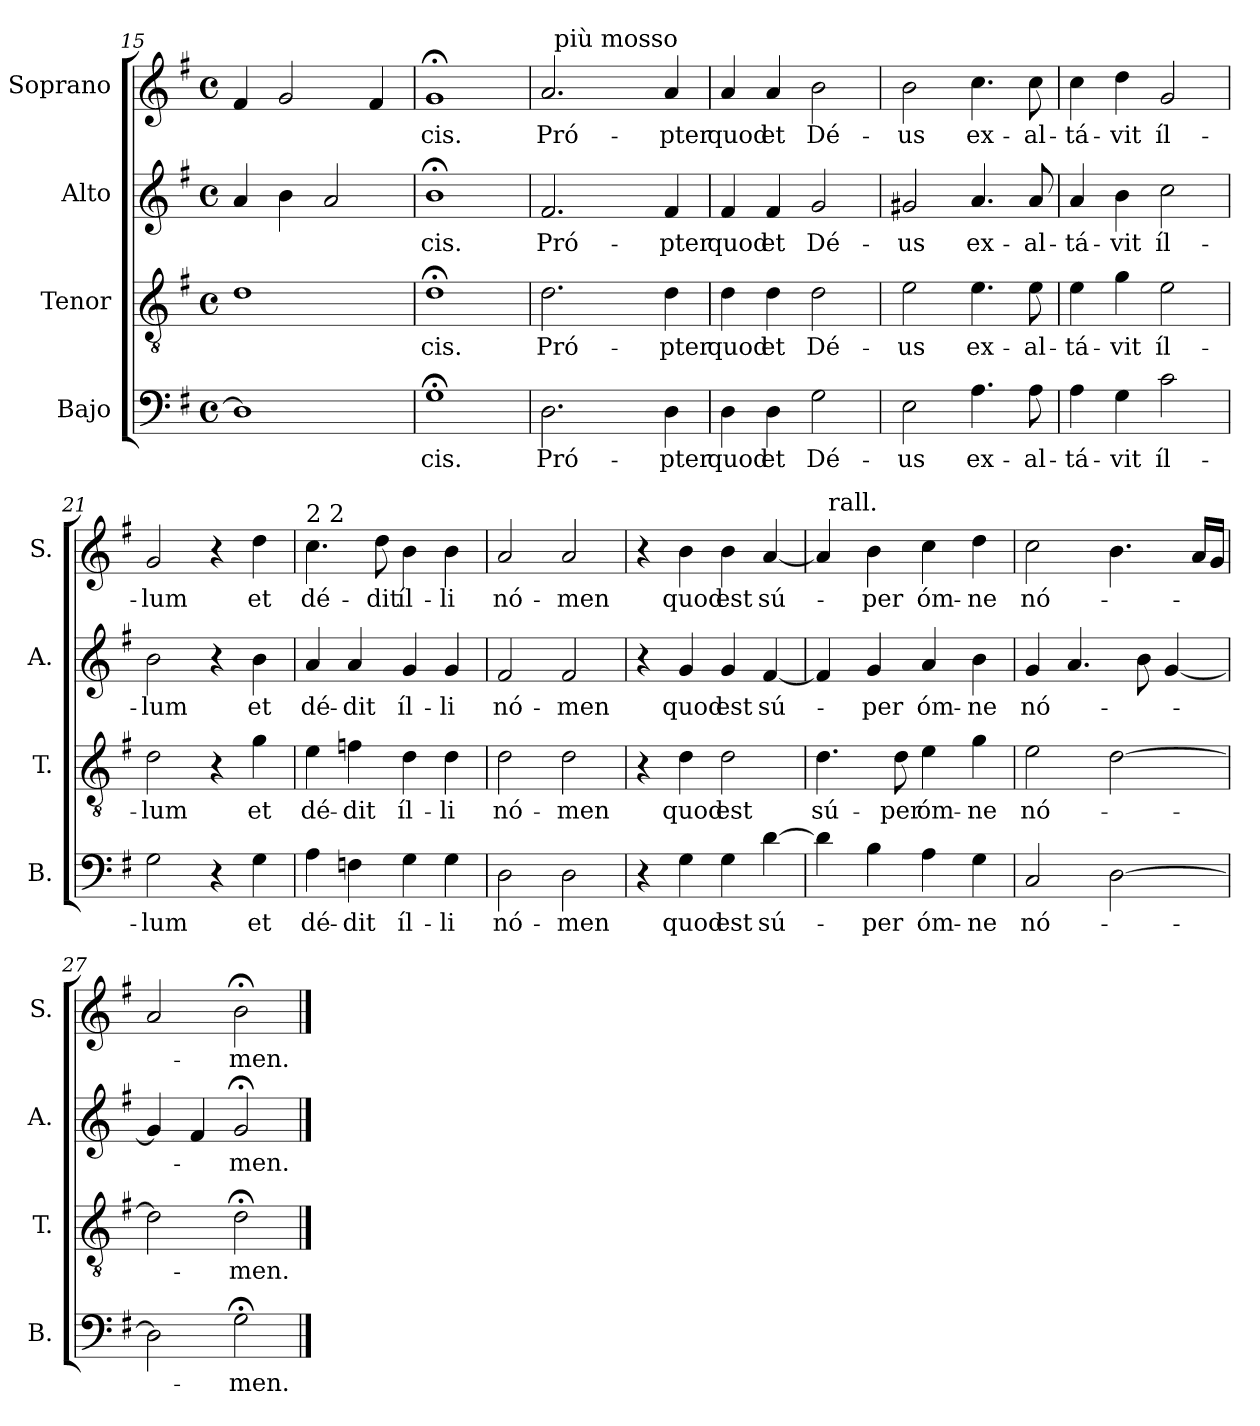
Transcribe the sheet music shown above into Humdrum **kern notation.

**kern	**text	**kern	**text	**kern	**text	**kern	**text
*part4	*part4	*part3	*part3	*part2	*part2	*part1	*part1
*staff4	*staff4	*staff3	*staff3	*staff2	*staff2	*staff1	*staff1
*I"Bajo	*	*I"Tenor	*	*I"Alto	*	*I"Soprano	*
*I'B.	*	*I'T.	*	*I'A.	*	*I'S.	*
*clefF4	*	*clefGv2	*	*clefG2	*	*clefG2	*
*k[f#]	*	*k[f#]	*	*k[f#]	*	*k[f#]	*
*G:	*	*G:	*	*G:	*	*G:	*
*M4/4	*	*M4/4	*	*M4/4	*	*M4/4	*
*met(c)	*	*met(c)	*	*met(c)	*	*met(c)	*
=15	=15	=15	=15	=15	=15	=15	=15
1D]	.	1d	.	4a/	.	4f#/	.
.	.	.	.	4b\	.	2g/	.
.	.	.	.	2a/	.	.	.
.	.	.	.	.	.	4f#/	.
=16	=16	=16	=16	=16	=16	=16	=16
!	!LO:LY:b	!	!LO:LY:b	!	!LO:LY:b	!	!LO:LY:b
1G;<	-cis.	1d;<	-cis.	1b;<	-cis.	1g;<	-cis.
!!LO:LB:g=z
=17	=17	=17	=17	=17	=17	=17	=17
!	!	!	!	!	!	!LO:TX:a:t=1 7	!
!	!LO:LY:b	!	!LO:LY:b	!	!LO:LY:b	!	!LO:LY:b
*	*	*	*	*	*	*^	*
2.D\	Pró-	2.d\	Pró-	2.f#/	Pró-	2.a/	32ryy	Pró-
!	!	!	!	!	!	!	!LO:TX:a:t=più mosso	!
.	.	.	.	.	.	.	2ryy	.
.	.	.	.	.	.	.	4...ryy	.
!	!LO:LY:b	!	!LO:LY:b	!	!LO:LY:b	!	!	!LO:LY:b
4D\	-pter	4d\	-pter	4f#/	-pter	4a/	.	-pter
=18	=18	=18	=18	=18	=18	=18	=18	=18
!	!LO:LY:b	!	!LO:LY:b	!	!LO:LY:b	!	!	!LO:LY:b
*	*	*	*	*	*	*v	*v	*
4D\	quod	4d\	quod	4f#/	quod	4a/	quod
!	!LO:LY:b	!	!LO:LY:b	!	!LO:LY:b	!	!LO:LY:b
4D\	et	4d\	et	4f#/	et	4a/	et
!	!LO:LY:b	!	!LO:LY:b	!	!LO:LY:b	!	!LO:LY:b
2G\	Dé-	2d\	Dé-	2g/	Dé-	2b\	Dé-
=19	=19	=19	=19	=19	=19	=19	=19
!	!LO:LY:b	!	!LO:LY:b	!	!LO:LY:b	!	!LO:LY:b
2E\	-us	2e\	-us	2g#X/	-us	2b\	-us
!	!LO:LY:b	!	!LO:LY:b	!	!LO:LY:b	!	!LO:LY:b
4.A\	ex-	4.e\	ex-	4.a/	ex-	4.cc\	ex-
!	!LO:LY:b	!	!LO:LY:b	!	!LO:LY:b	!	!LO:LY:b
8A\	-al-	8e\	-al-	8a/	-al-	8cc\	-al-
=20	=20	=20	=20	=20	=20	=20	=20
!	!LO:LY:b	!	!LO:LY:b	!	!LO:LY:b	!	!LO:LY:b
4A\	-tá-	4e\	-tá-	4a/	-tá-	4cc\	-tá-
!	!LO:LY:b	!	!LO:LY:b	!	!LO:LY:b	!	!LO:LY:b
4G\	-vit	4g\	-vit	4b\	-vit	4dd\	-vit
!	!LO:LY:b	!	!LO:LY:b	!	!LO:LY:b	!	!LO:LY:b
2c\	íl-	2e\	íl-	2cc\	íl-	2g/	íl-
=21	=21	=21	=21	=21	=21	=21	=21
!	!LO:LY:b	!	!LO:LY:b	!	!LO:LY:b	!	!LO:LY:b
2G\	-lum	2d\	-lum	2b\	-lum	2g/	-lum
4r	.	4r	.	4r	.	4r	.
!	!LO:LY:b	!	!LO:LY:b	!	!LO:LY:b	!	!LO:LY:b
4G\	et	4g\	et	4b\	et	4dd\	et
!!LO:LB:g=z
=22	=22	=22	=22	=22	=22	=22	=22
!	!	!	!	!	!	!LO:TX:a:t=2 2	!
!	!LO:LY:b	!	!LO:LY:b	!	!LO:LY:b	!	!LO:LY:b
4A\	dé-	4e\	dé-	4a/	dé-	4.cc\	dé-
!	!LO:LY:b	!	!LO:LY:b	!	!LO:LY:b	!	!
4Fn\	-dit	4fn\	-dit	4a/	-dit	.	.
!	!	!	!	!	!	!	!LO:LY:b
.	.	.	.	.	.	8dd\	-dit
!	!LO:LY:b	!	!LO:LY:b	!	!LO:LY:b	!	!LO:LY:b
4G\	íl-	4d\	íl-	4g/	íl-	4b\	íl-
!	!LO:LY:b	!	!LO:LY:b	!	!LO:LY:b	!	!LO:LY:b
4G\	-li	4d\	-li	4g/	-li	4b\	-li
=23	=23	=23	=23	=23	=23	=23	=23
!	!LO:LY:b	!	!LO:LY:b	!	!LO:LY:b	!	!LO:LY:b
2D\	nó-	2d\	nó-	2f#/	nó-	2a/	nó-
!	!LO:LY:b	!	!LO:LY:b	!	!LO:LY:b	!	!LO:LY:b
2D\	-men	2d\	-men	2f#/	-men	2a/	-men
=24	=24	=24	=24	=24	=24	=24	=24
4r	.	4r	.	4r	.	4r	.
!	!LO:LY:b	!	!LO:LY:b	!	!LO:LY:b	!	!LO:LY:b
4G\	quod	4d\	quod	4g/	quod	4b\	quod
!	!LO:LY:b	!	!LO:LY:b	!	!LO:LY:b	!	!LO:LY:b
4G\	est	2d\	est	4g/	est	4b\	est
!	!LO:LY:b	!	!	!	!LO:LY:b	!	!LO:LY:b
[>4d\	sú-	.	.	[<4f#/	sú-	[<4a/	sú-
=25	=25	=25	=25	=25	=25	=25	=25
!	!	!	!LO:LY:b	!	!	!	!
*	*	*	*	*	*	*^	*
4d\]	.	4.d\	sú-	4f#/]	.	4a/]	32ryy	.
!	!	!	!	!	!	!	!LO:TX:a:t=rall.	!
.	.	.	.	.	.	.	2ryy	.
!	!LO:LY:b	!	!	!	!LO:LY:b	!	!	!LO:LY:b
4B\	-per	.	.	4g/	-per	4b\	.	-per
!	!	!	!LO:LY:b	!	!	!	!	!
.	.	8d\	-per	.	.	.	.	.
!	!LO:LY:b	!	!LO:LY:b	!	!LO:LY:b	!	!	!LO:LY:b
4A\	óm-	4e\	óm-	4a/	óm-	4cc\	.	óm-
.	.	.	.	.	.	.	4...ryy	.
!	!LO:LY:b	!	!LO:LY:b	!	!LO:LY:b	!	!	!LO:LY:b
4G\	-ne	4g\	-ne	4b\	-ne	4dd\	.	-ne
=26	=26	=26	=26	=26	=26	=26	=26	=26
!	!LO:LY:b	!	!LO:LY:b	!	!LO:LY:b	!	!	!LO:LY:b
*	*	*	*	*	*	*v	*v	*
2C/	nó-	2e\	nó-	4g/	nó-	2cc\	nó-
.	.	.	.	4.a/	.	.	.
[>2D\	.	[>2d\	.	.	.	4.b\	.
.	.	.	.	8b\	.	.	.
.	.	.	.	[<4g/	.	.	.
.	.	.	.	.	.	16a/LL	.
.	.	.	.	.	.	16g/JJ	.
=27	=27	=27	=27	=27	=27	=27	=27
2D\]	.	2d\]	.	4g/]	.	2a/	.
.	.	.	.	4f#/	.	.	.
!	!LO:LY:b	!	!LO:LY:b	!	!LO:LY:b	!	!LO:LY:b
2G;<\	-men.	2d;<\	-men.	2g;</	-men.	2b;<\	-men.
==	==	==	==	==	==	==	==
*-	*-	*-	*-	*-	*-	*-	*-
